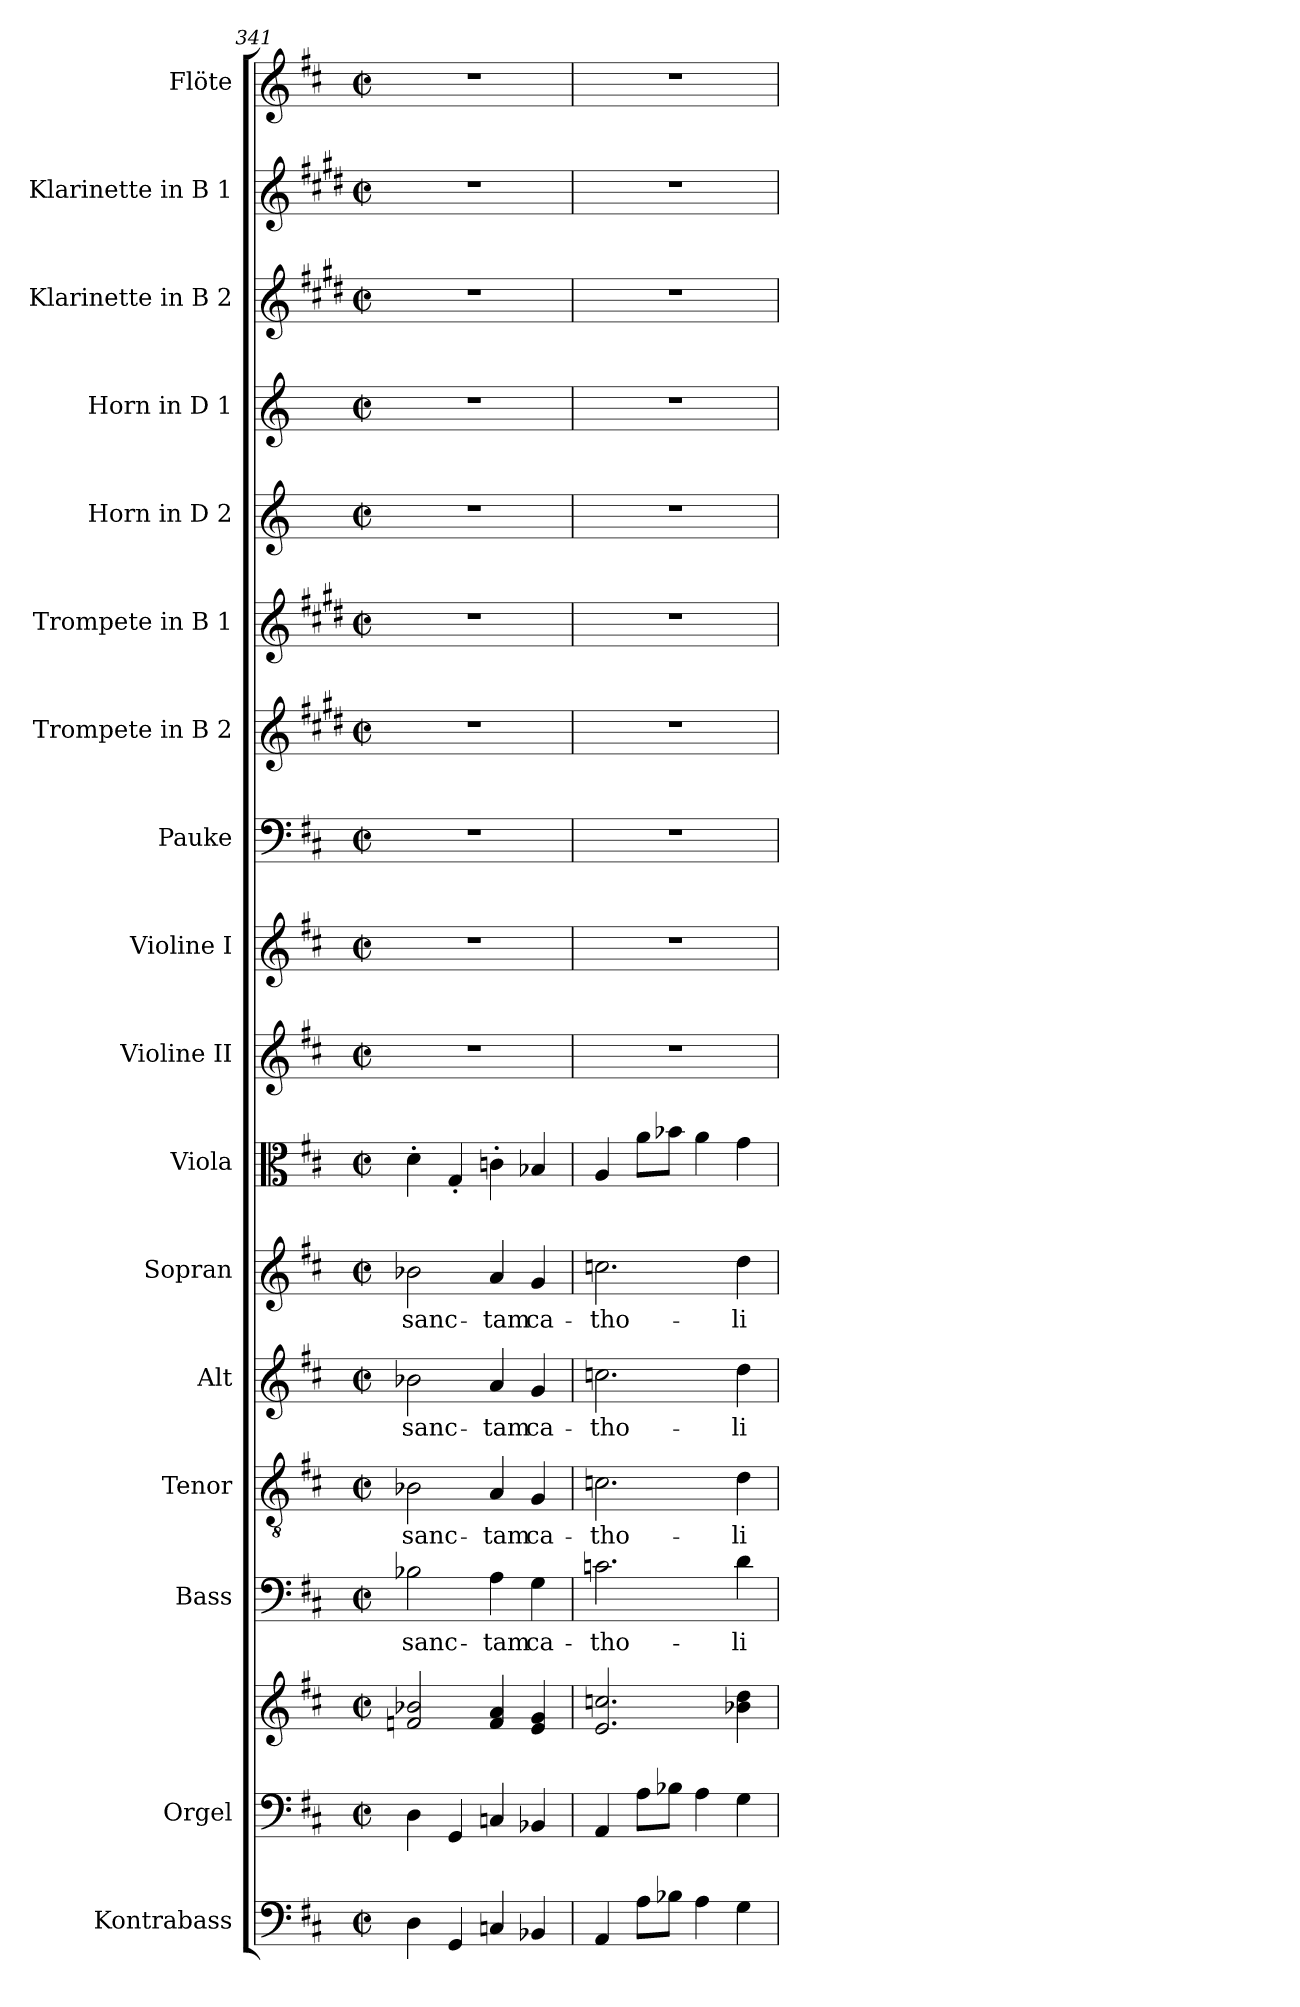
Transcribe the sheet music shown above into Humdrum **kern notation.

**kern	**kern	**kern	**kern	**text	**kern	**text	**kern	**text	**kern	**text	**kern	**kern	**kern	**kern	**kern	**kern	**kern	**kern	**kern	**kern	**kern
*part17	*part16	*part16	*part15	*part15	*part14	*part14	*part13	*part13	*part12	*part12	*part11	*part10	*part9	*part8	*part7	*part6	*part5	*part4	*part3	*part2	*part1
*staff18	*staff17	*staff16	*staff15	*staff15	*staff14	*staff14	*staff13	*staff13	*staff12	*staff12	*staff11	*staff10	*staff9	*staff8	*staff7	*staff6	*staff5	*staff4	*staff3	*staff2	*staff1
*I"Kontrabass	*I"Orgel	*	*I"Bass	*	*I"Tenor	*	*I"Alt	*	*I"Sopran	*	*I"Viola	*I"Violine II	*I"Violine I	*I"Pauke	*I"Trompete in B 2	*I"Trompete in B 1	*I"Horn in D 2	*I"Horn in D 1	*I"Klarinette in B 2	*I"Klarinette in B 1	*I"Flöte
*I'Kb.	*I'Org.	*	*I'B	*	*I'T	*	*I'A	*	*I'S	*	*I'Vla.	*I'Vl. II	*I'Vl. I	*I'Pk.	*I'Trp. 2	*I'Trp. 1	*I'Hrn. 2	*I'Hrn. 1	*I'Kl. 2	*I'Kl. 1	*I'Fl.
!!LO:PB:g=z
*clefF4	*clefF4	*clefG2	*clefF4	*	*clefGv2	*	*clefG2	*	*clefG2	*	*clefC3	*clefG2	*clefG2	*clefF4	*clefG2	*clefG2	*clefG2	*clefG2	*clefG2	*clefG2	*clefG2
*ITrd7c12	*	*	*	*	*	*	*	*	*	*	*	*	*	*	*ITrd1c2	*ITrd1c2	*ITrd-1c-2	*ITrd-1c-2	*ITrd1c2	*ITrd1c2	*
*k[f#c#]	*k[f#c#]	*k[f#c#]	*k[f#c#]	*	*k[f#c#]	*	*k[f#c#]	*	*k[f#c#]	*	*k[f#c#]	*k[f#c#]	*k[f#c#]	*k[f#c#]	*k[f#c#]	*k[f#c#]	*k[f#c#]	*k[f#c#]	*k[f#c#]	*k[f#c#]	*k[f#c#]
*D:	*D:	*D:	*D:	*	*D:	*	*D:	*	*D:	*	*D:	*D:	*D:	*D:	*D:	*D:	*D:	*D:	*D:	*D:	*D:
*M2/2	*M2/2	*M2/2	*M2/2	*	*M2/2	*	*M2/2	*	*M2/2	*	*M2/2	*M2/2	*M2/2	*M2/2	*M2/2	*M2/2	*M2/2	*M2/2	*M2/2	*M2/2	*M2/2
*met(c|)	*met(c|)	*met(c|)	*met(c|)	*	*met(c|)	*	*met(c|)	*	*met(c|)	*	*met(c|)	*met(c|)	*met(c|)	*met(c|)	*met(c|)	*met(c|)	*met(c|)	*met(c|)	*met(c|)	*met(c|)	*met(c|)
=341	=341	=341	=341	=341	=341	=341	=341	=341	=341	=341	=341	=341	=341	=341	=341	=341	=341	=341	=341	=341	=341
!	!	!	!	!LO:LY:b	!	!LO:LY:b	!	!LO:LY:b	!	!LO:LY:b	!	!	!	!	!	!	!	!	!	!	!
4DD\	4D\	2fn/ 2b-X/	2B-X\	sanc-	2B-X\	sanc-	2b-X\	sanc-	2b-X\	sanc-	4d'>\	1r	1r	1r	1r	1r	1r	1r	1r	1r	1r
4GGG/	4GG/	.	.	.	.	.	.	.	.	.	4G'</	.	.	.	.	.	.	.	.	.	.
!	!	!	!	!LO:LY:b	!	!LO:LY:b	!	!LO:LY:b	!	!LO:LY:b	!	!	!	!	!	!	!	!	!	!	!
4CCn/	4Cn/	4f/ 4a/	4A\	-tam	4A/	-tam	4a/	-tam	4a/	-tam	4cn'>\	.	.	.	.	.	.	.	.	.	.
!	!	!	!	!LO:LY:b	!	!LO:LY:b	!	!LO:LY:b	!	!LO:LY:b	!	!	!	!	!	!	!	!	!	!	!
4BBB-X/	4BB-X/	4e/ 4g/	4G\	ca-	4G/	ca-	4g/	ca-	4g/	ca-	4B-X/	.	.	.	.	.	.	.	.	.	.
=342	=342	=342	=342	=342	=342	=342	=342	=342	=342	=342	=342	=342	=342	=342	=342	=342	=342	=342	=342	=342	=342
!	!	!	!	!LO:LY:b	!	!LO:LY:b	!	!LO:LY:b	!	!LO:LY:b	!	!	!	!	!	!	!	!	!	!	!
4AAA/	4AA/	2.e/ 2.ccn/	2.cn\	-tho-	2.cn\	-tho-	2.ccn\	-tho-	2.ccn\	-tho-	4A/	1r	1r	1r	1r	1r	1r	1r	1r	1r	1r
8AA\L	8A\L	.	.	.	.	.	.	.	.	.	8a\L	.	.	.	.	.	.	.	.	.	.
8BB-X\J	8B-X\J	.	.	.	.	.	.	.	.	.	8b-X\J	.	.	.	.	.	.	.	.	.	.
4AA\	4A\	.	.	.	.	.	.	.	.	.	4a\	.	.	.	.	.	.	.	.	.	.
!	!	!	!	!LO:LY:b	!	!LO:LY:b	!	!LO:LY:b	!	!LO:LY:b	!	!	!	!	!	!	!	!	!	!	!
4GG\	4G\	4b-X\ 4dd\	4d\	-li-	4d\	-li-	4dd\	-li-	4dd\	-li-	4g\	.	.	.	.	.	.	.	.	.	.
=	=	=	=	=	=	=	=	=	=	=	=	=	=	=	=	=	=	=	=	=	=
*-	*-	*-	*-	*-	*-	*-	*-	*-	*-	*-	*-	*-	*-	*-	*-	*-	*-	*-	*-	*-	*-
